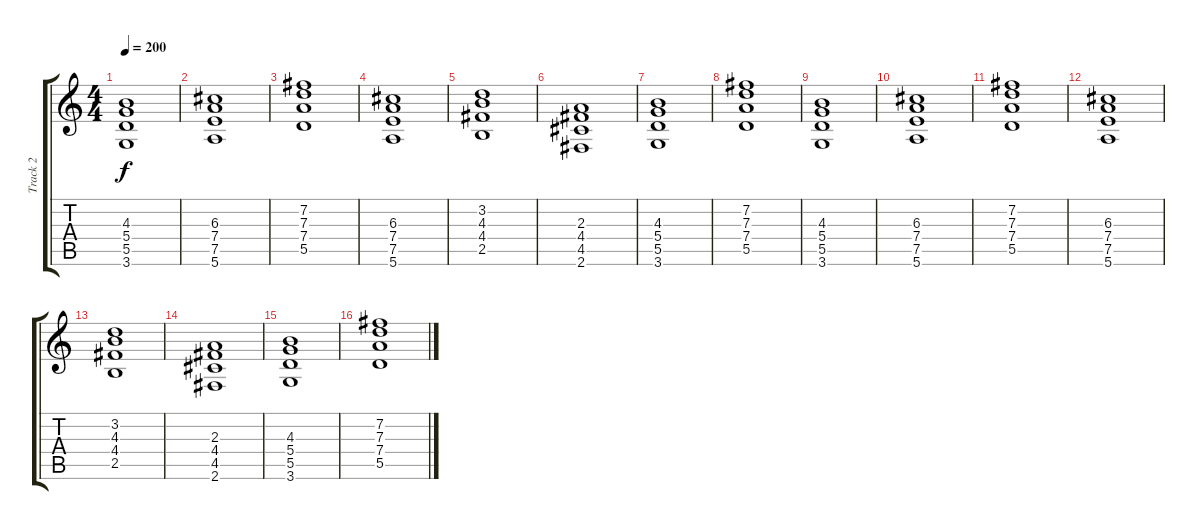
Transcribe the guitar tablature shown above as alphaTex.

\track ("Track 2" "Track 2") {instrument electricguitarclean}
\staff {score tabs}
\tuning (E4 B3 G3 D3 A2 E2) {hide}
\ts (4 4)
\tempo 200
\clef g2
\ks c
(4.3 5.4 5.5 3.6).1{dy f} |
(6.3 7.4 7.5 5.6).1 |
(7.2 7.3 7.4 5.5).1 |
(6.3 7.4 7.5 5.6).1 |
(3.2 4.3 4.4 2.5).1 |
(2.3 4.4 4.5 2.6).1 |
(4.3 5.4 5.5 3.6).1 |
(7.2 7.3 7.4 5.5).1 |
(4.3 5.4 5.5 3.6).1 |
(6.3 7.4 7.5 5.6).1 |
(7.2 7.3 7.4 5.5).1 |
(6.3 7.4 7.5 5.6).1 |
(3.2 4.3 4.4 2.5).1 |
(2.3 4.4 4.5 2.6).1 |
(4.3 5.4 5.5 3.6).1 |
(7.2 7.3 7.4 5.5).1
